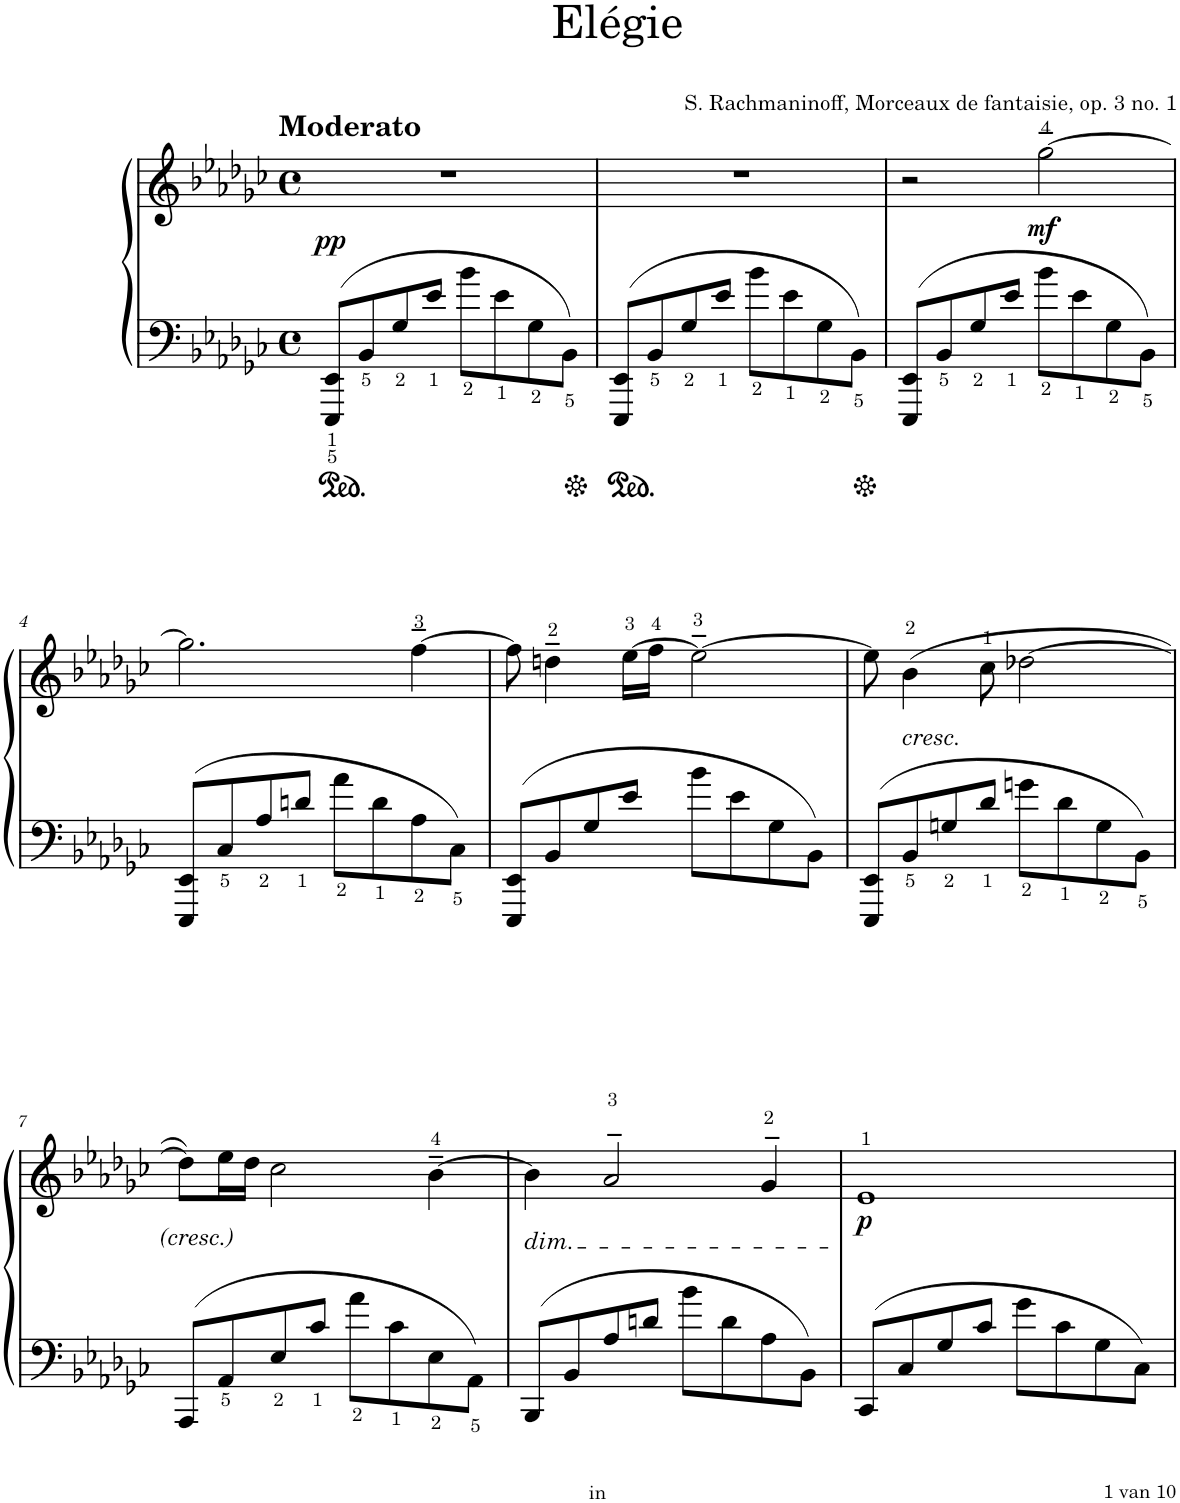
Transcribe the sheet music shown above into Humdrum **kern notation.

**kern	**kern	**dynam
*part1	*part1	*part1
*staff2	*staff1	*staff1/2
*I"Piano	*	*
*I'Pno.	*	*
*clefF4	*clefG2	*
*k[b-e-a-d-g-c-]	*k[b-e-a-d-g-c-]	*
*M4/4	*M4/4	*
*met(c)	*met(c)	*
=1	=1	=1
!	!LO:TX:a:B:t=Moderato	!
!	!	!LO:DY:b
8EEE-/ 8EE-/L	1r	pp
8BB-/	.	.
8G-/	.	.
8e-/J	.	.
8b-\L	.	.
8e-\	.	.
8G-\	.	.
8BB-\J	.	.
=2	=2	=2
8EEE-/ 8EE-/L	1r	.
8BB-/	.	.
8G-/	.	.
8e-/J	.	.
8b-\L	.	.
8e-\	.	.
8G-\	.	.
8BB-\J	.	.
=3	=3	=3
8EEE-/ 8EE-/L	2r	.
8BB-/	.	.
8G-/	.	.
8e-/J	.	.
!	!	!LO:DY:b
8b-\L	[2gg-~\	mf
8e-\	.	.
8G-\	.	.
8BB-\J	.	.
!!LO:LB:g=z
=4	=4	=4
8EEE-/ 8EE-/L	2.gg-\]	.
8C-/	.	.
8A-/	.	.
8dn/J	.	.
8a-\L	.	.
8d\	.	.
8A-\	[4ff~\	.
8C-\J	.	.
=5	=5	=5
8EEE-/ 8EE-/L	8ff\]	.
8BB-/	4ddn~\	.
8G-/	.	.
8e-/J	[16ee-\LL	.
.	16ff\JJ	.
8b-\L	2ee-~\_	.
8e-\	.	.
8G-\	.	.
8BB-\J	.	.
=6	=6	=6
8EEE-/ 8EE-/L	8ee-\]	.
!	!LO:TX:b:i:t=cresc.	!
8BB-/	(4b-\	.
8Gn/	.	.
8d-/J	8cc-\	.
8gn\L	[2dd-X\	.
8d-\	.	.
8G\	.	.
8BB-\J	.	.
!!LO:LB:g=z
=7	=7	=7
8AAA-/L	8dd-\L])	.
8AA-/	16ee-\L	.
.	16dd-\JJ	.
8E-/	2cc-\	.
8c-/J	.	.
8a-\L	.	.
8c-\	.	.
8E-\	[4b-~\	.
8AA-\J	.	.
=8	=8	=8
!	!LO:TX:b:i:t=dim.	!
8BBB-/L	4b-\]	.
8BB-/	.	.
8A-/	2a-~>/	.
8dn/J	.	.
8b-\L	.	.
8d\	.	.
8A-\	4g-~>/	.
8BB-\J	.	.
=9	=9	=9
!	!	!LO:DY:b
8CC-/L	1e-	p
8C-/	.	.
8G-/	.	.
8c-/J	.	.
8g-\L	.	.
8c-\	.	.
8G-\	.	.
8C-\J	.	.
=	=	=
*-	*-	*-
